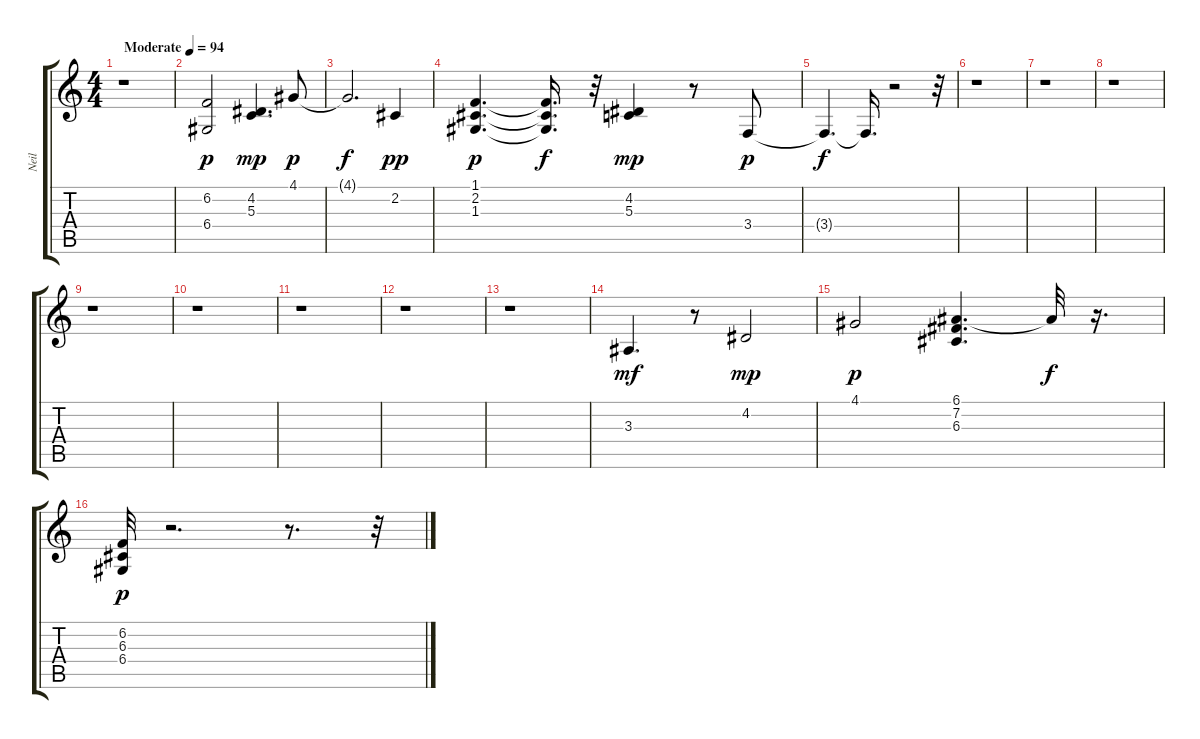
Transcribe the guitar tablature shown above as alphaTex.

\track ("Neil" "Neil") {instrument stringensemble1}
\staff {score tabs}
\tuning (E4 B3 G3 D3 A2 E2) {hide}
\ts (4 4)
\tempo (94 "Moderate")
\clef g2
\ks c
r.1{dy p instrument stringensemble1} |
(6.2 6.4).2 (4.2 5.3).4{d dy mp} 4.1.8{dy p} |
4.1{t}.2{d dy f} 2.2.4{dy pp} |
(1.1 2.2 1.3).4{d dy p} (1.1{t} 2.2{t} 1.3{t}).16{d dy f} r.32 (4.2 5.3).4{dy mp} r.8 3.4.8{dy p} |
3.4{t}.4{d dy f} 3.4{t}.16{d} r.2 r.32 |
r.1 |
r.1 |
r.1 |
r.1 |
r.1 |
r.1 |
r.1 |
r.1 |
3.3.4{d dy mf} r.8 4.2.2{dy mp} |
4.1.2{dy p} (6.1 7.2 6.3).4{d} 6.1{t}.32{dy f} r.16{d} |
(6.2 6.3 6.4).32{dy p} r.2{d} r.8{d} r.32
